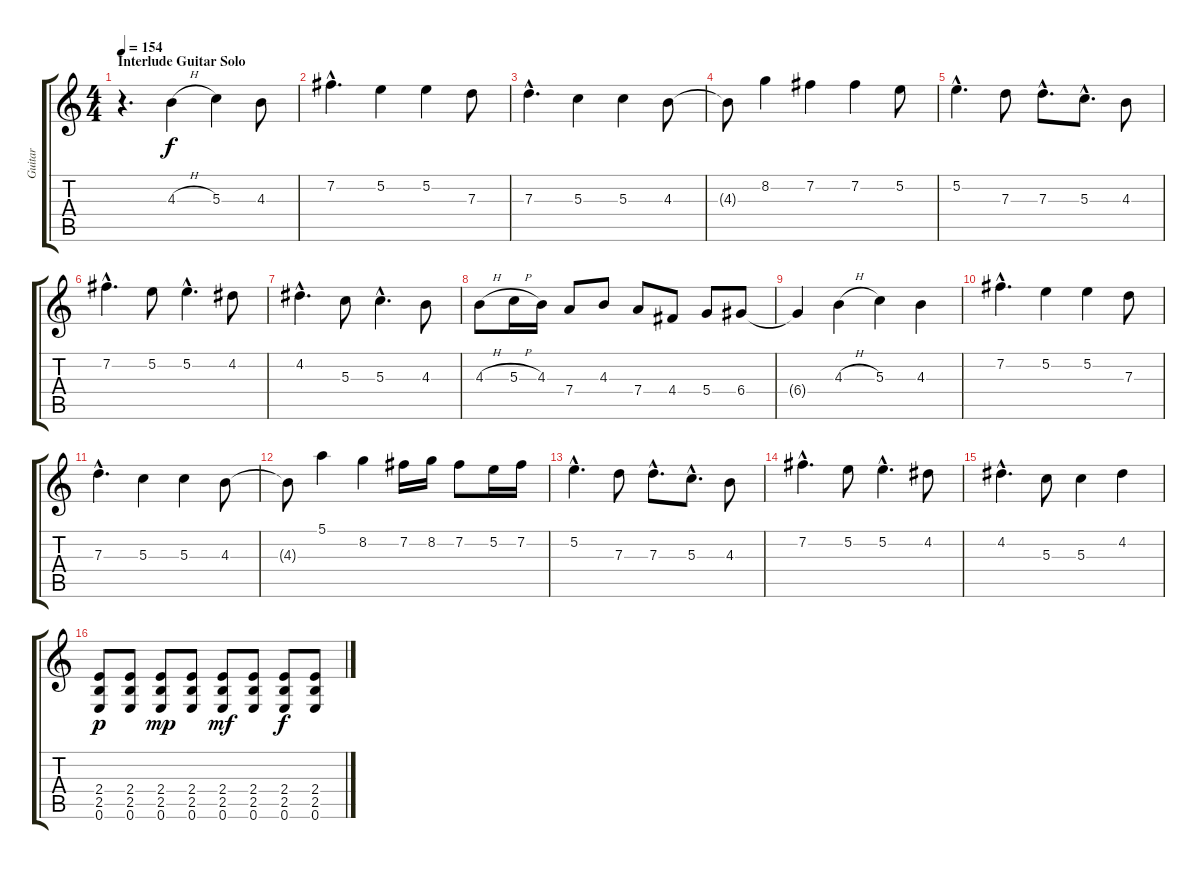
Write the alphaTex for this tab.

\track ("Guitar" "Guitar") {instrument acousticguitarsteel}
\staff {score tabs}
\tuning (E4 B3 G3 D3 A2 E2) {hide}
\ts (4 4)
\section ("" "Interlude Guitar Solo")
\tempo 154
\clef g2
\ks c
r.4{d dy f} 4.3{h}.4 5.3.4 4.3.8 |
7.2{hac}.4{d} 5.2.4 5.2.4 7.3.8 |
7.3{hac}.4{d} 5.3.4 5.3.4 4.3.8 |
4.3{t}.8 8.2.4 7.2.4 7.2.4 5.2.8 |
5.2{hac}.4{d} 7.3.8 7.3{hac}.8{d} 5.3{hac}.8{d} 4.3.8 |
7.2{hac}.4{d} 5.2.8 5.2{hac}.4{d} 4.2.8 |
4.2{hac}.4{d} 5.3.8 5.3{hac}.4{d} 4.3.8 |
4.3{h}.8 5.3{h}.16 4.3.16 7.4.8 4.3.8 7.4.8 4.4.8 5.4.8 6.4.8 |
6.4{t}.4 4.3{h}.4 5.3.4 4.3.4 |
7.2{hac}.4{d} 5.2.4 5.2.4 7.3.8 |
7.3{hac}.4{d} 5.3.4 5.3.4 4.3.8 |
4.3{t}.8 5.1.4 8.2.4 7.2.16 8.2.16 7.2.8 5.2.16 7.2.16 |
5.2{hac}.4{d} 7.3.8 7.3{hac}.8{d} 5.3{hac}.8{d} 4.3.8 |
7.2{hac}.4{d} 5.2.8 5.2{hac}.4{d} 4.2.8 |
4.2{hac}.4{d} 5.3.8 5.3.4 4.2.4 |
(2.4 2.5 0.6).8{dy p} (2.4 2.5 0.6).8 (2.4 2.5 0.6).8{dy mp} (2.4 2.5 0.6).8 (2.4 2.5 0.6).8{dy mf} (2.4 2.5 0.6).8 (2.4 2.5 0.6).8{dy f} (2.4 2.5 0.6).8
